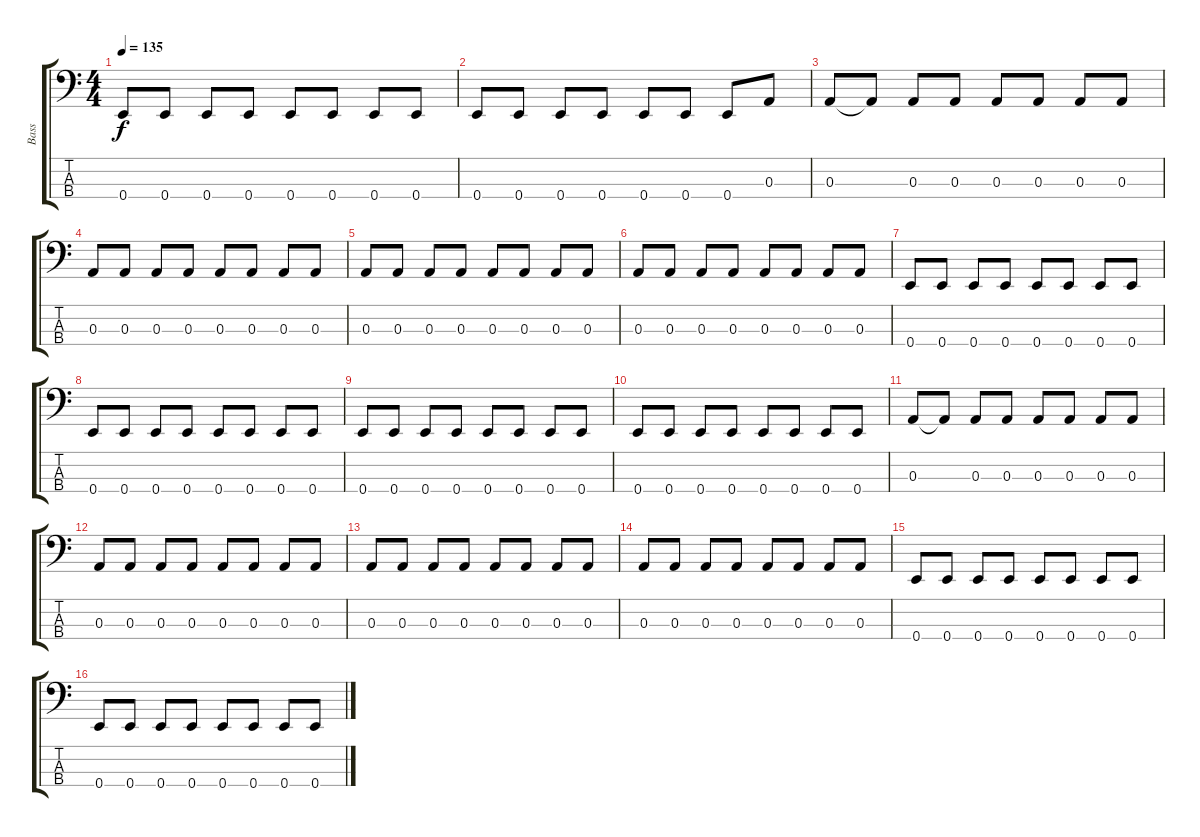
\track ("Bass" "Bass") {instrument electricbassfinger}
\staff {score tabs}
\tuning (G2 D2 A1 E1) {hide}
\ts (4 4)
\tempo 135
\clef f4
\ks c
0.4.8{dy f} 0.4.8 0.4.8 0.4.8 0.4.8 0.4.8 0.4.8 0.4.8 |
0.4.8 0.4.8 0.4.8 0.4.8 0.4.8 0.4.8 0.4.8 0.3.8 |
0.3.8 0.3{t}.8 0.3.8 0.3.8 0.3.8 0.3.8 0.3.8 0.3.8 |
0.3.8 0.3.8 0.3.8 0.3.8 0.3.8 0.3.8 0.3.8 0.3.8 |
0.3.8 0.3.8 0.3.8 0.3.8 0.3.8 0.3.8 0.3.8 0.3.8 |
0.3.8 0.3.8 0.3.8 0.3.8 0.3.8 0.3.8 0.3.8 0.3.8 |
0.4.8 0.4.8 0.4.8 0.4.8 0.4.8 0.4.8 0.4.8 0.4.8 |
0.4.8 0.4.8 0.4.8 0.4.8 0.4.8 0.4.8 0.4.8 0.4.8 |
0.4.8 0.4.8 0.4.8 0.4.8 0.4.8 0.4.8 0.4.8 0.4.8 |
0.4.8 0.4.8 0.4.8 0.4.8 0.4.8 0.4.8 0.4.8 0.4.8 |
0.3.8 0.3{t}.8 0.3.8 0.3.8 0.3.8 0.3.8 0.3.8 0.3.8 |
0.3.8 0.3.8 0.3.8 0.3.8 0.3.8 0.3.8 0.3.8 0.3.8 |
0.3.8 0.3.8 0.3.8 0.3.8 0.3.8 0.3.8 0.3.8 0.3.8 |
0.3.8 0.3.8 0.3.8 0.3.8 0.3.8 0.3.8 0.3.8 0.3.8 |
0.4.8 0.4.8 0.4.8 0.4.8 0.4.8 0.4.8 0.4.8 0.4.8 |
0.4.8 0.4.8 0.4.8 0.4.8 0.4.8 0.4.8 0.4.8 0.4.8
